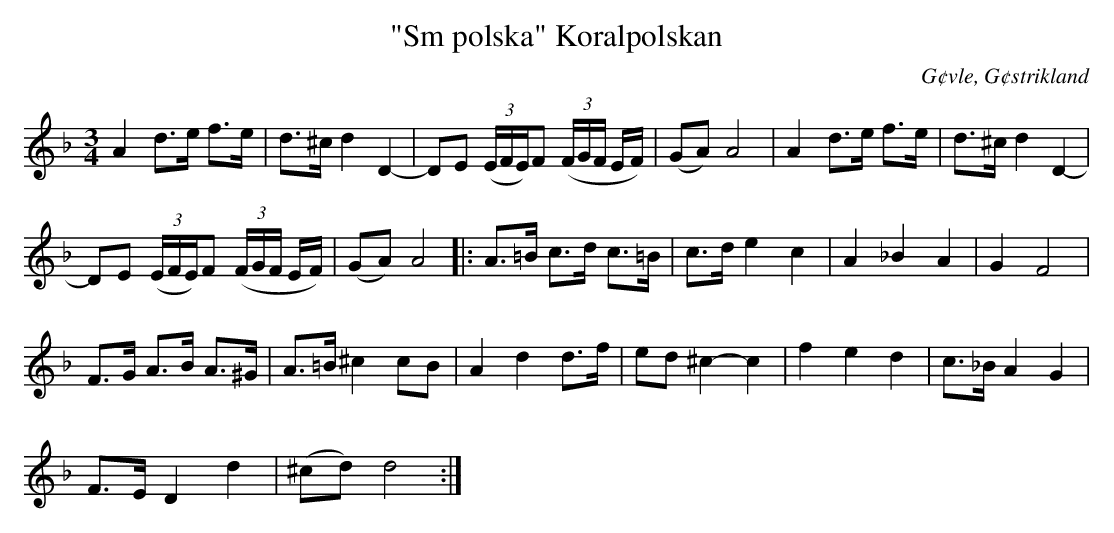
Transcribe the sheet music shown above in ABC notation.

X:1
T:"Sm polska" Koralpolskan
O:G¢vle, G¢strikland
L: 1/8
K:F
M: 3/4
A2d>e f>e| d>^c d2D2-| DE ((3E/2F/2E/2)F ((3F/2G/2F/2 E/2F/2)| (GA)A4|A2d>e f>e| d>^c d2D2-|
DE ((3E/2F/2E/2)F ((3F/2G/2F/2 E/2F/2)| (GA)A4|:A>=B c>d c>=B| c>de2c2| A2_B2A2| G2F4|
F>G A>B A>^G| A>=B^c2cB| A2d2 d>f| ed ^c2-c2|f2e2d2| c>_B A2G2|
F>E D2d2| (^cd)d4:|
